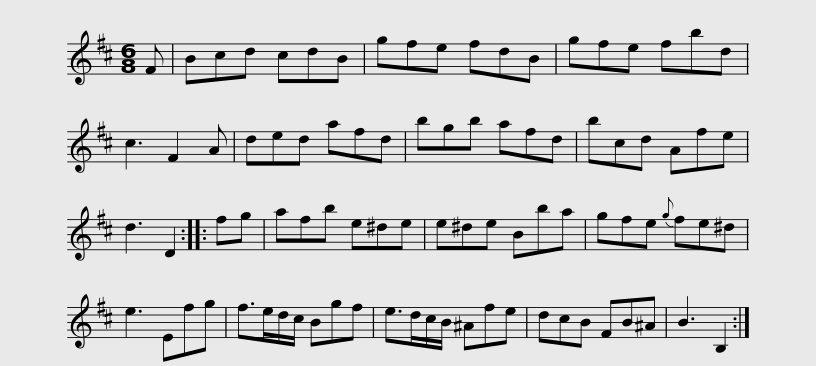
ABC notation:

X:1
L:1/8
M:6/8
I:linebreak $
K:Bmin
V:1 treble
V:1
 F | Bcd cdB | gfe fdB | gfe fbd | c3 F2 A | %5
 ded afd | bgb afd | bcd Afe |$ d3 D2 :: fg | %10
 afb e^de | e^de Bba | gfe{g} fe^d | e3 Efg | f>ed/c/ Bgf |$ %15
 e>dc/B/ ^Afe | dcB FB^A | B3 B,2 :| %18
